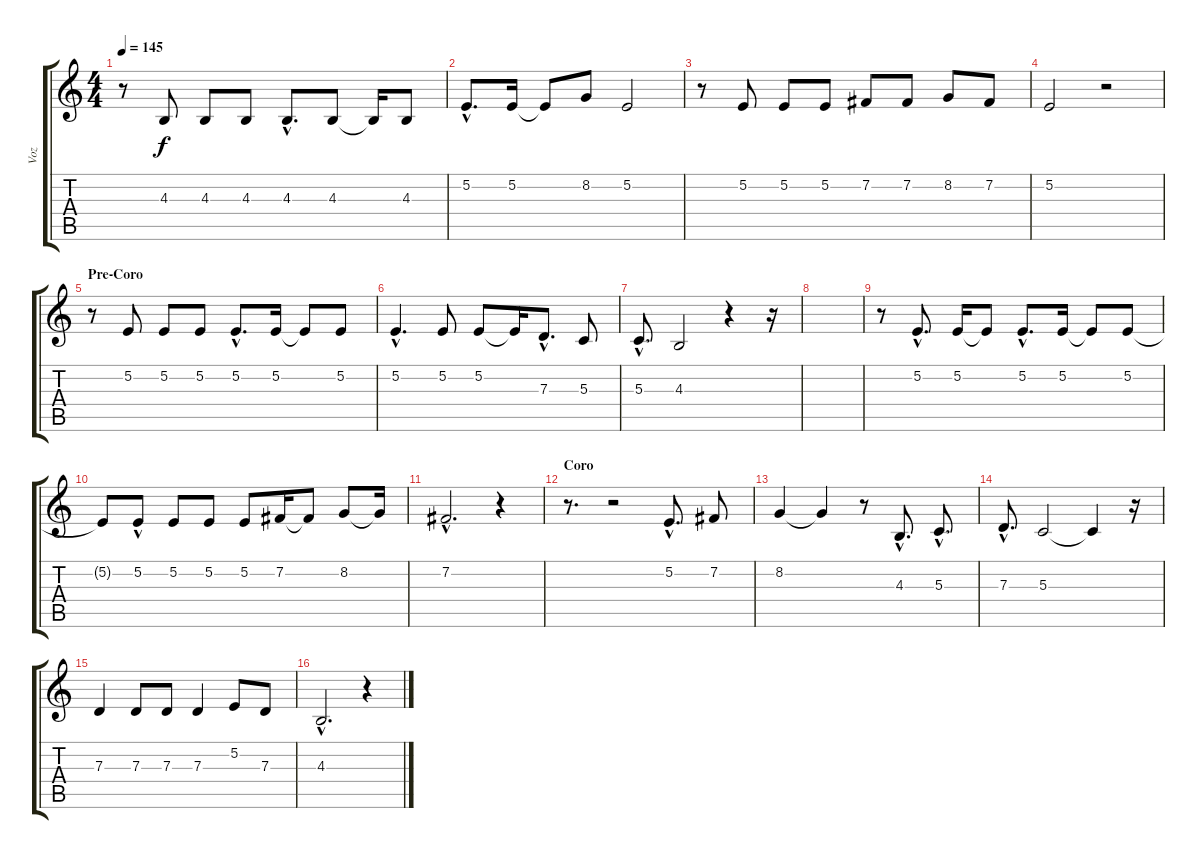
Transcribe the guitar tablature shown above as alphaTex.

\track ("Voz" "Voz") {instrument altosax}
\staff {score tabs}
\tuning (E4 B3 G3 D3 A2 E2) {hide}
\ts (4 4)
\tempo 145
\clef g2
\ks c
r.8{dy f} 4.3.8 4.3.8 4.3.8 4.3{hac}.8{d} 4.3.8 4.3{t}.16 4.3.8 |
5.2{hac}.8{d} 5.2.16 5.2{t}.8 8.2.8 5.2.2 |
r.8 5.2.8 5.2.8 5.2.8 7.2.8 7.2.8 8.2.8 7.2.8 |
5.2.2 r.2 |
\section ("" "Pre-Coro")
r.8 5.2.8 5.2.8 5.2.8 5.2{hac}.8{d} 5.2.16 5.2{t}.8 5.2.8 |
5.2{hac}.4{d} 5.2.8 5.2.8 5.2{t}.16 7.3{hac}.8{d} 5.3.8 |
5.3{hac}.8{d} 4.3.2 r.4 r.16 |
|
r.8 5.2{hac}.8{d} 5.2.16 5.2{t}.8 5.2{hac}.8{d} 5.2.16 5.2{t}.8 5.2.8 |
5.2{t}.8 5.2{hac}.8 5.2.8 5.2.8 5.2.8 7.2.16 7.2{t}.8 8.2.8 8.2{t}.16 |
7.2{hac}.2{d} r.4 |
\section ("" "Coro")
r.8{d} r.2 5.2{hac}.8{d} 7.2.8 |
8.2.4 8.2{t}.4 r.8 4.3{hac}.8{d} 5.3{hac}.8{d} |
7.3{hac}.8{d} 5.3.2 5.3{t}.4 r.16 |
7.3.4 7.3.8 7.3.8 7.3.4 5.2.8 7.3.8 |
4.3{hac}.2{d} r.4
